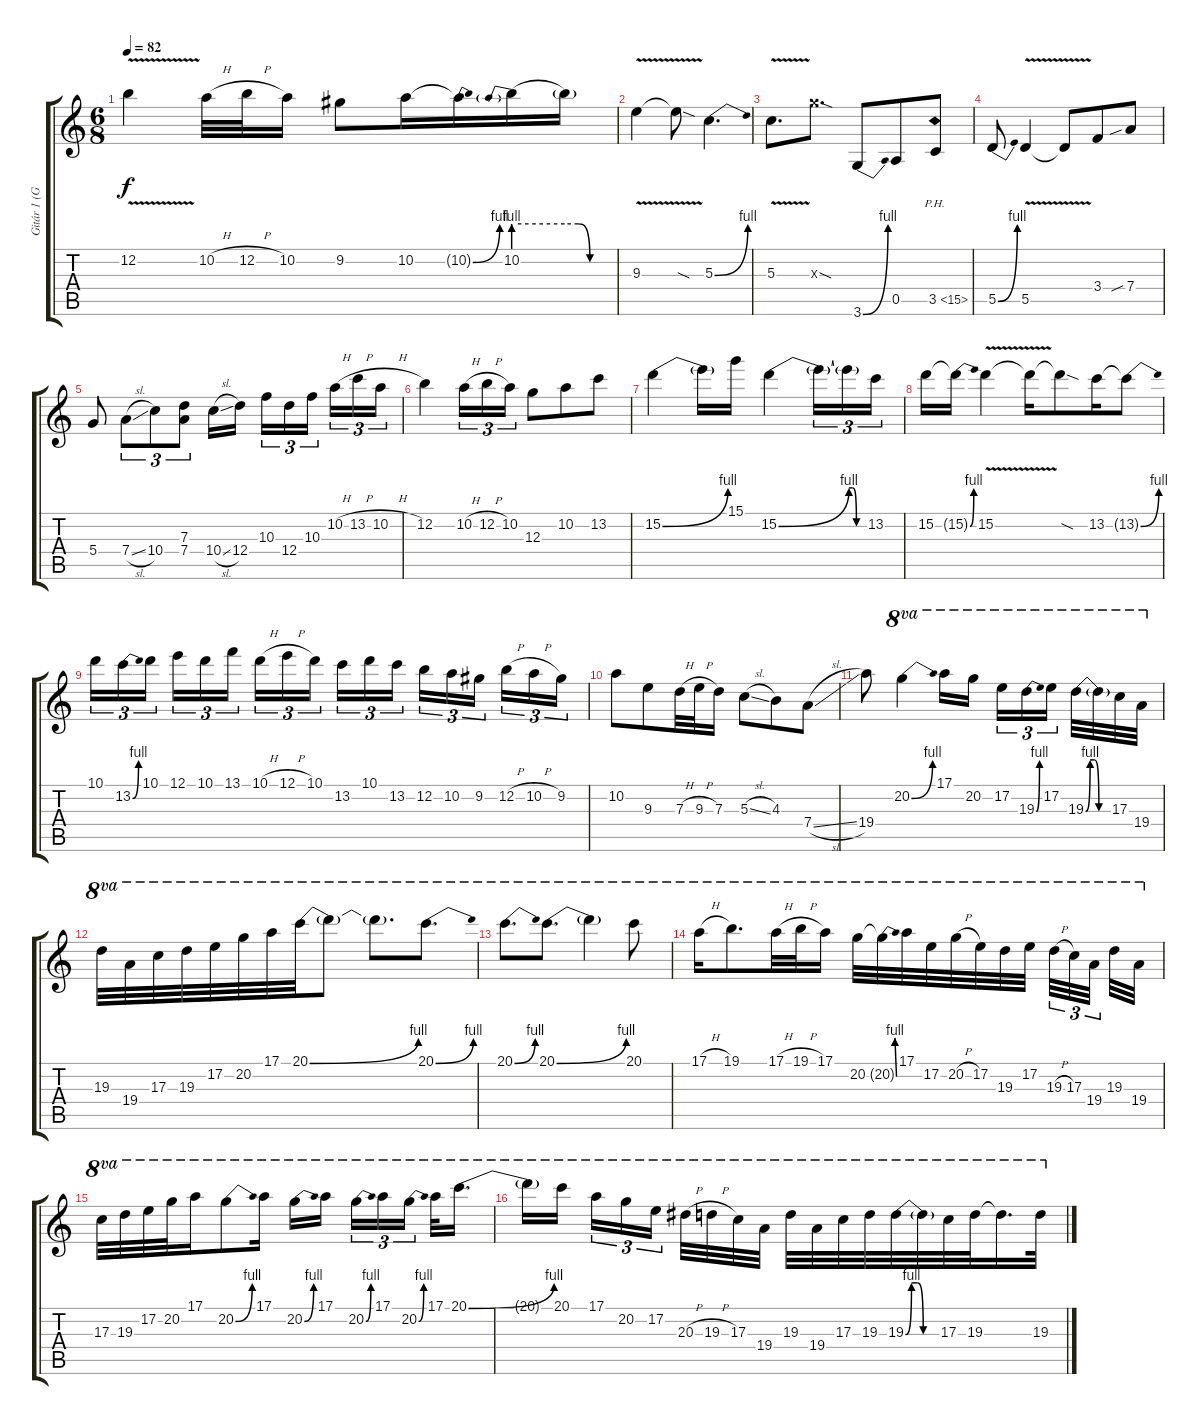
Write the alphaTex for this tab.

\track ("Gitár 1 (Gary Moore)" "Gitár 1 (G") {instrument distortionguitar}
\staff {score tabs}
\tuning (E4 B3 G3 D3 A2 E2) {hide}
\ts (6 8)
\tempo 82
\clef g2
\ks c
12.2{v}.4{dy f} 10.2{h}.32 12.2{h}.32 10.2.16 9.2.8 10.2.16 10.2{be (bend 0 0 60 4) t}.16 10.2{be (prebend 0 4 60 4)}.16 10.2{be (custom 0 4 15 4 30 0 60 0) t}.16 |
9.3{v}.4 9.3{sod t}.8 5.3{be (bend 0 0 60 4)}.4{d} |
5.3{v}.8{d} 12.3{sod x}.8{d} 3.6{be (bend 0 0 60 4)}.8 0.5.8 3.5{ph 12}.8 |
5.5{be (bend 0 0 60 4)}.8 5.5{v}.4 5.5{t}.8 3.4.8 7.4{sib}.8 |
5.4.8 7.4{sl}.8{tu (3 2)} 10.4.8{tu (3 2)} (7.3 7.4).8{tu (3 2)} 10.4{sl}.16 12.4.16{beam splitsecondary} 10.3.16{tu (3 2)} 12.4.16{tu (3 2)} 10.3.16{tu (3 2) beam splitsecondary} 10.2{h}.16{tu (3 2)} 13.2{h}.16{tu (3 2)} 10.2{h}.16{tu (3 2)} |
12.2.4 10.2{h}.16{tu (3 2)} 12.2{h}.16{tu (3 2)} 10.2.16{tu (3 2)} 12.3.8 10.2.8 13.2.8 |
15.2{be (bend 0 0 60 4)}.4 15.2{t}.16 15.1.16 15.2{be (bend 0 0 60 4)}.4 15.2{t}.16{tu (3 2)} 15.2{be (custom 0 4 15 4 30 0 60 0) t}.16{tu (3 2)} 13.2.16{tu (3 2)} |
15.2.16 15.2{be (bend 0 0 60 4) t}.16 15.2{v}.4 15.2{t}.16 15.2{sod t}.8 13.2.16 13.2{be (bend 0 0 60 4) t}.8 |
10.1.16{tu (3 2)} 13.2{be (bend 0 0 60 4)}.16{tu (3 2)} 10.1.16{tu (3 2) beam splitsecondary} 12.1.16{tu (3 2)} 10.1.16{tu (3 2)} 13.1.16{tu (3 2) beam splitsecondary} 10.1{h}.16{tu (3 2)} 12.1{h}.16{tu (3 2)} 10.1.16{tu (3 2)} 13.2.16{tu (3 2)} 10.1.16{tu (3 2)} 13.2.16{tu (3 2) beam splitsecondary} 12.2.16{tu (3 2)} 10.2.16{tu (3 2)} 9.2.16{tu (3 2) beam splitsecondary} 12.2{h}.16{tu (3 2)} 10.2{h}.16{tu (3 2)} 9.2.16{tu (3 2)} |
10.2.8 9.3.8 7.3{h}.32 9.3{h}.32 7.3.16 5.3{sl}.8 4.3.8 7.4{sl}.8 |
19.4.8 20.2{be (bend 0 0 60 4)}.4{ot 8va} 17.1.16{ot 8va} 20.2.16{ot 8va beam splitsecondary} 17.2.16{tu (3 2) ot 8va} 19.3{be (bend 0 0 60 4)}.16{tu (3 2) ot 8va} 17.2.16{tu (3 2) ot 8va beam splitsecondary} 19.3{be (custom 0 0 10 4 20 4 30 0 60 0)}.32{ot 8va} 19.3{t}.32{ot 8va} 17.3.32{ot 8va} 19.4.32{ot 8va} |
19.3.32{ot 8va} 19.4.32{ot 8va} 17.3.32{ot 8va} 19.3.32{ot 8va} 17.2.32{ot 8va} 20.2.32{ot 8va} 17.1.32{ot 8va} 20.1{be (bend 0 0 60 4)}.32{ot 8va} 20.1{t}.8{ot 8va} 20.1{t}.8{d ot 8va} 20.1{be (bend 0 0 60 4)}.8{d ot 8va} |
20.1{be (bend 0 0 60 4)}.8{d ot 8va} 20.1{be (bend 0 0 60 4)}.8{d ot 8va} 20.1{t}.4{ot 8va} 20.1.8{ot 8va} |
17.1{h}.16{ot 8va} 19.1.8{d ot 8va} 17.1{h}.32{ot 8va} 19.1{h}.32{ot 8va} 17.1.16{ot 8va} 20.2.32{ot 8va} 20.2{be (bend 0 0 60 4) t}.32{ot 8va} 17.1.32{ot 8va} 17.2.32{ot 8va} 20.2{h}.32{ot 8va} 17.2.32{ot 8va} 19.3.32{ot 8va} 17.2.32{ot 8va beam splitsecondary} 19.3{h}.32{tu (3 2) ot 8va} 17.3.32{tu (3 2) ot 8va} 19.4.32{tu (3 2) ot 8va beam splitsecondary} 19.3.32{ot 8va} 19.4.32{ot 8va} |
17.3.32{ot 8va} 19.3.32{ot 8va} 17.2.32{ot 8va} 20.2.32{ot 8va} 17.1.16{ot 8va} 20.2{be (bend 0 0 60 4)}.8{ot 8va} 17.1.16{ot 8va} 20.2{be (bend 0 0 60 4)}.16{ot 8va} 17.1.16{ot 8va beam splitsecondary} 20.2{be (bend 0 0 60 4)}.16{tu (3 2) ot 8va} 17.1.16{tu (3 2) ot 8va} 20.2{be (bend 0 0 60 4)}.16{tu (3 2) ot 8va beam splitsecondary} 17.1.32{ot 8va} 20.1{be (bend 0 0 60 4)}.16{d ot 8va} |
20.1{t}.16{ot 8va} 20.1.16{ot 8va beam splitsecondary} 17.1.16{tu (3 2) ot 8va} 20.2.16{tu (3 2) ot 8va} 17.2.16{tu (3 2) ot 8va beam splitsecondary} 20.3{h}.32{ot 8va} 19.3{h}.32{ot 8va} 17.3.32{ot 8va} 19.4.32{ot 8va} 19.3.32{ot 8va} 19.4.32{ot 8va} 17.3.32{ot 8va} 19.3.32{ot 8va} 19.3{be (custom 0 0 10 4 20 4 30 0 60 0)}.32{ot 8va} 19.3{t}.32{ot 8va} 17.3.32{ot 8va} 19.3.32{ot 8va} 19.3{t}.16{d ot 8va} 19.3.32{ot 8va}
